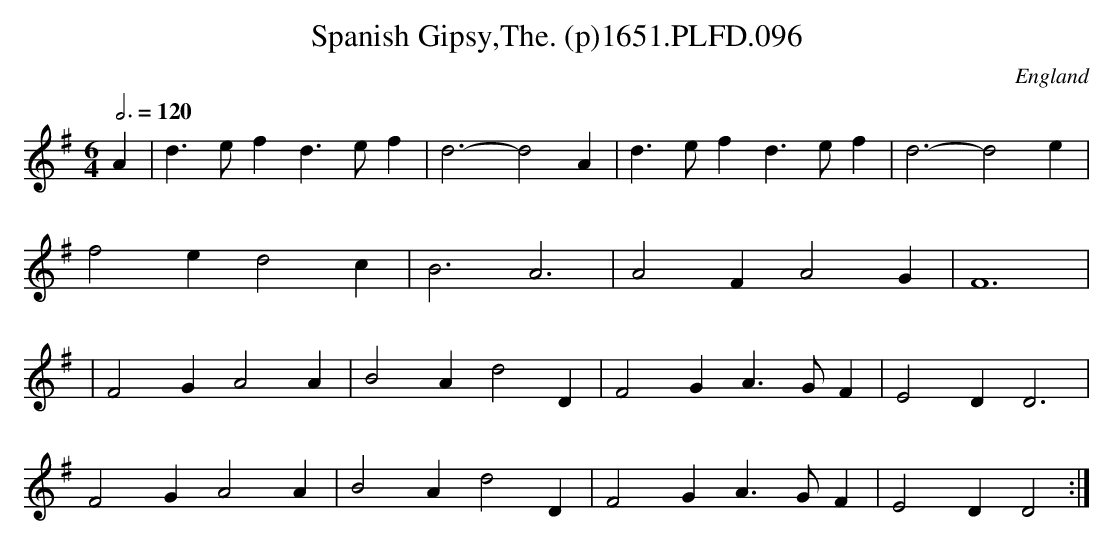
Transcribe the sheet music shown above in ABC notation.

X:1
T:Spanish Gipsy,The. (p)1651.PLFD.096
M:6/4
L:1/4
Q:3/4=120
O:England
K:G
A|d>efd>ef|d3-d2A|d>efd>ef|d3-d2e|
f2ed2c|B3A3|A2FA2G|F6|
|F2GA2A|B2Ad2D|F2GA>GF|E2DD3|
F2GA2A|B2Ad2D|F2GA>GF|E2DD2:|
